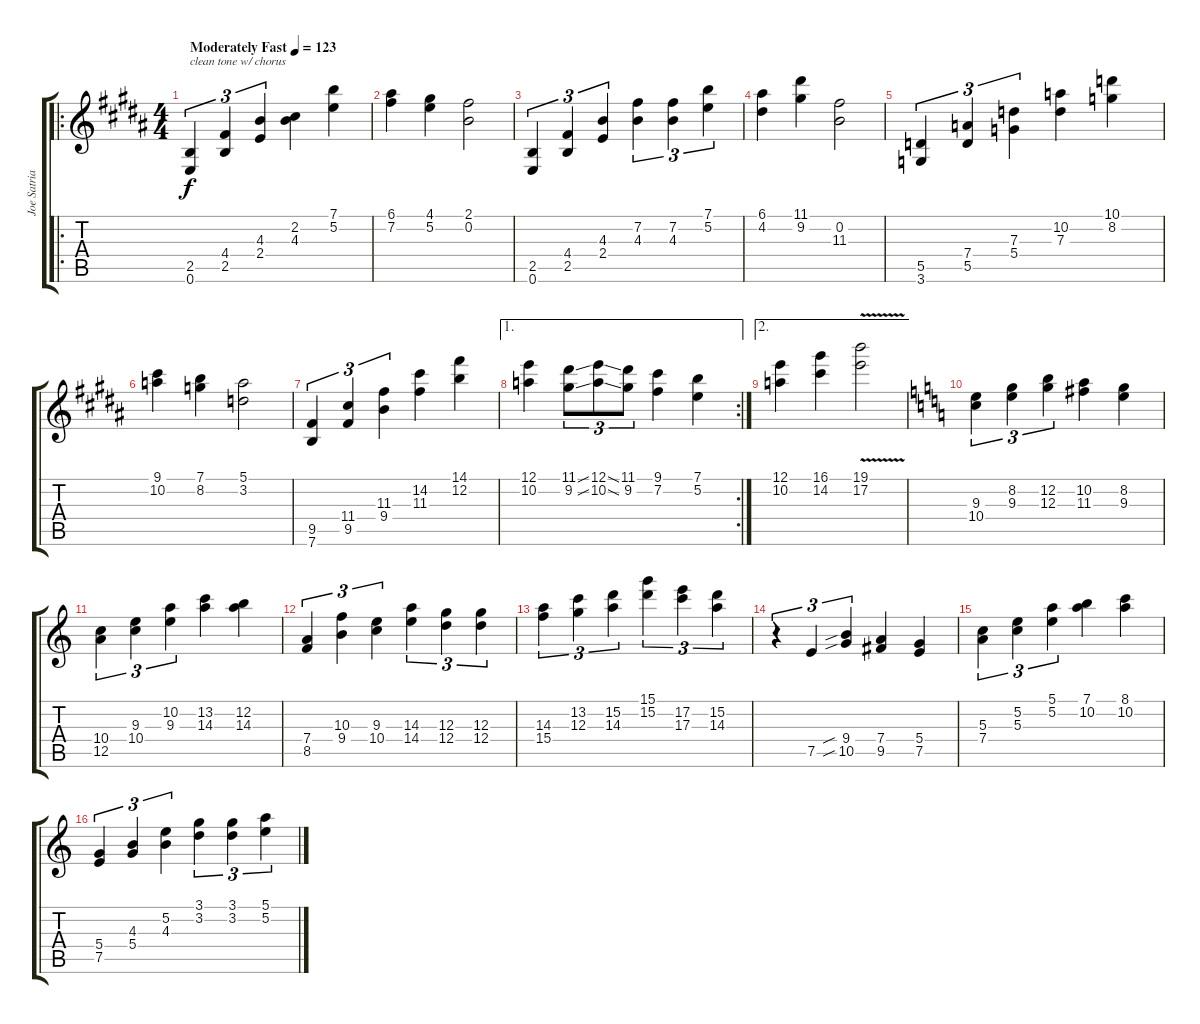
\track ("Joe Satriani (Clean)" "Joe Satria") {instrument electricguitarclean}
\staff {score tabs}
\tuning (E4 B3 G3 D3 A2 E2) {hide}
\ro
\ts (4 4)
\tempo (123 "Moderately Fast")
\clef g2
\ks b
(2.5 0.6).4{tu (3 2) txt "clean tone w/ chorus" dy f instrument electricguitarclean} (4.4 2.5).4{tu (3 2)} (4.3 2.4).4{tu (3 2)} (2.2 4.3).4 (7.1 5.2).4 |
(6.1 7.2).4 (4.1 5.2).4 (2.1 0.2).2 |
(2.5 0.6).4{tu (3 2)} (4.4 2.5).4{tu (3 2)} (4.3 2.4).4{tu (3 2)} (7.2 4.3).4{tu (3 2)} (7.2 4.3).4{tu (3 2)} (7.1 5.2).4{tu (3 2)} |
(6.1 4.2).4 (11.1 9.2).4 (0.2 11.3).2 |
(5.5 3.6).4{tu (3 2)} (7.4 5.5).4{tu (3 2)} (7.3 5.4).4{tu (3 2)} (10.2 7.3).4 (10.1 8.2).4 |
(9.1 10.2).4 (7.1 8.2).4 (5.1 3.2).2 |
(9.5 7.6).4{tu (3 2)} (11.4 9.5).4{tu (3 2)} (11.3 9.4).4{tu (3 2)} (14.2 11.3).4 (14.1 12.2).4 |
\ae 1
\rc 2
(12.1 10.2).4 (11.1{ss} 9.2{ss}).8{tu (3 2)} (12.1{ss} 10.2{ss}).8{tu (3 2)} (11.1 9.2).8{tu (3 2)} (9.1 7.2).4 (7.1 5.2).4 |
\ae 2
(12.1 10.2).4 (16.1 14.2).4 (19.1{v} 17.2{v}).2 |
\ks c
(9.3 10.4).4{tu (3 2)} (8.2 9.3).4{tu (3 2)} (12.2 12.3).4{tu (3 2)} (10.2 11.3).4 (8.2 9.3).4 |
(10.4 12.5).4{tu (3 2)} (9.3 10.4).4{tu (3 2)} (10.2 9.3).4{tu (3 2)} (13.2 14.3).4 (12.2 14.3).4 |
(7.4 8.5).4{tu (3 2)} (10.3 9.4).4{tu (3 2)} (9.3 10.4).4{tu (3 2)} (14.3 14.4).4{tu (3 2)} (12.3 12.4).4{tu (3 2)} (12.3 12.4).4{tu (3 2)} |
(14.3 15.4).4{tu (3 2)} (13.2 12.3).4{tu (3 2)} (15.2 14.3).4{tu (3 2)} (15.1 15.2).4{tu (3 2)} (17.2 17.3).4{tu (3 2)} (15.2 14.3).4{tu (3 2)} |
r.4{tu (3 2)} 7.5.4{tu (3 2)} (9.4{sib} 10.5{sib}).4{tu (3 2)} (7.4 9.5).4 (5.4 7.5).4 |
(5.3 7.4).4{tu (3 2)} (5.2 5.3).4{tu (3 2)} (5.1 5.2).4{tu (3 2)} (7.1 10.2).4 (8.1 10.2).4 |
(5.4 7.5).4{tu (3 2)} (4.3 5.4).4{tu (3 2)} (5.2 4.3).4{tu (3 2)} (3.1 3.2).4{tu (3 2)} (3.1 3.2).4{tu (3 2)} (5.1 5.2).4{tu (3 2)}
